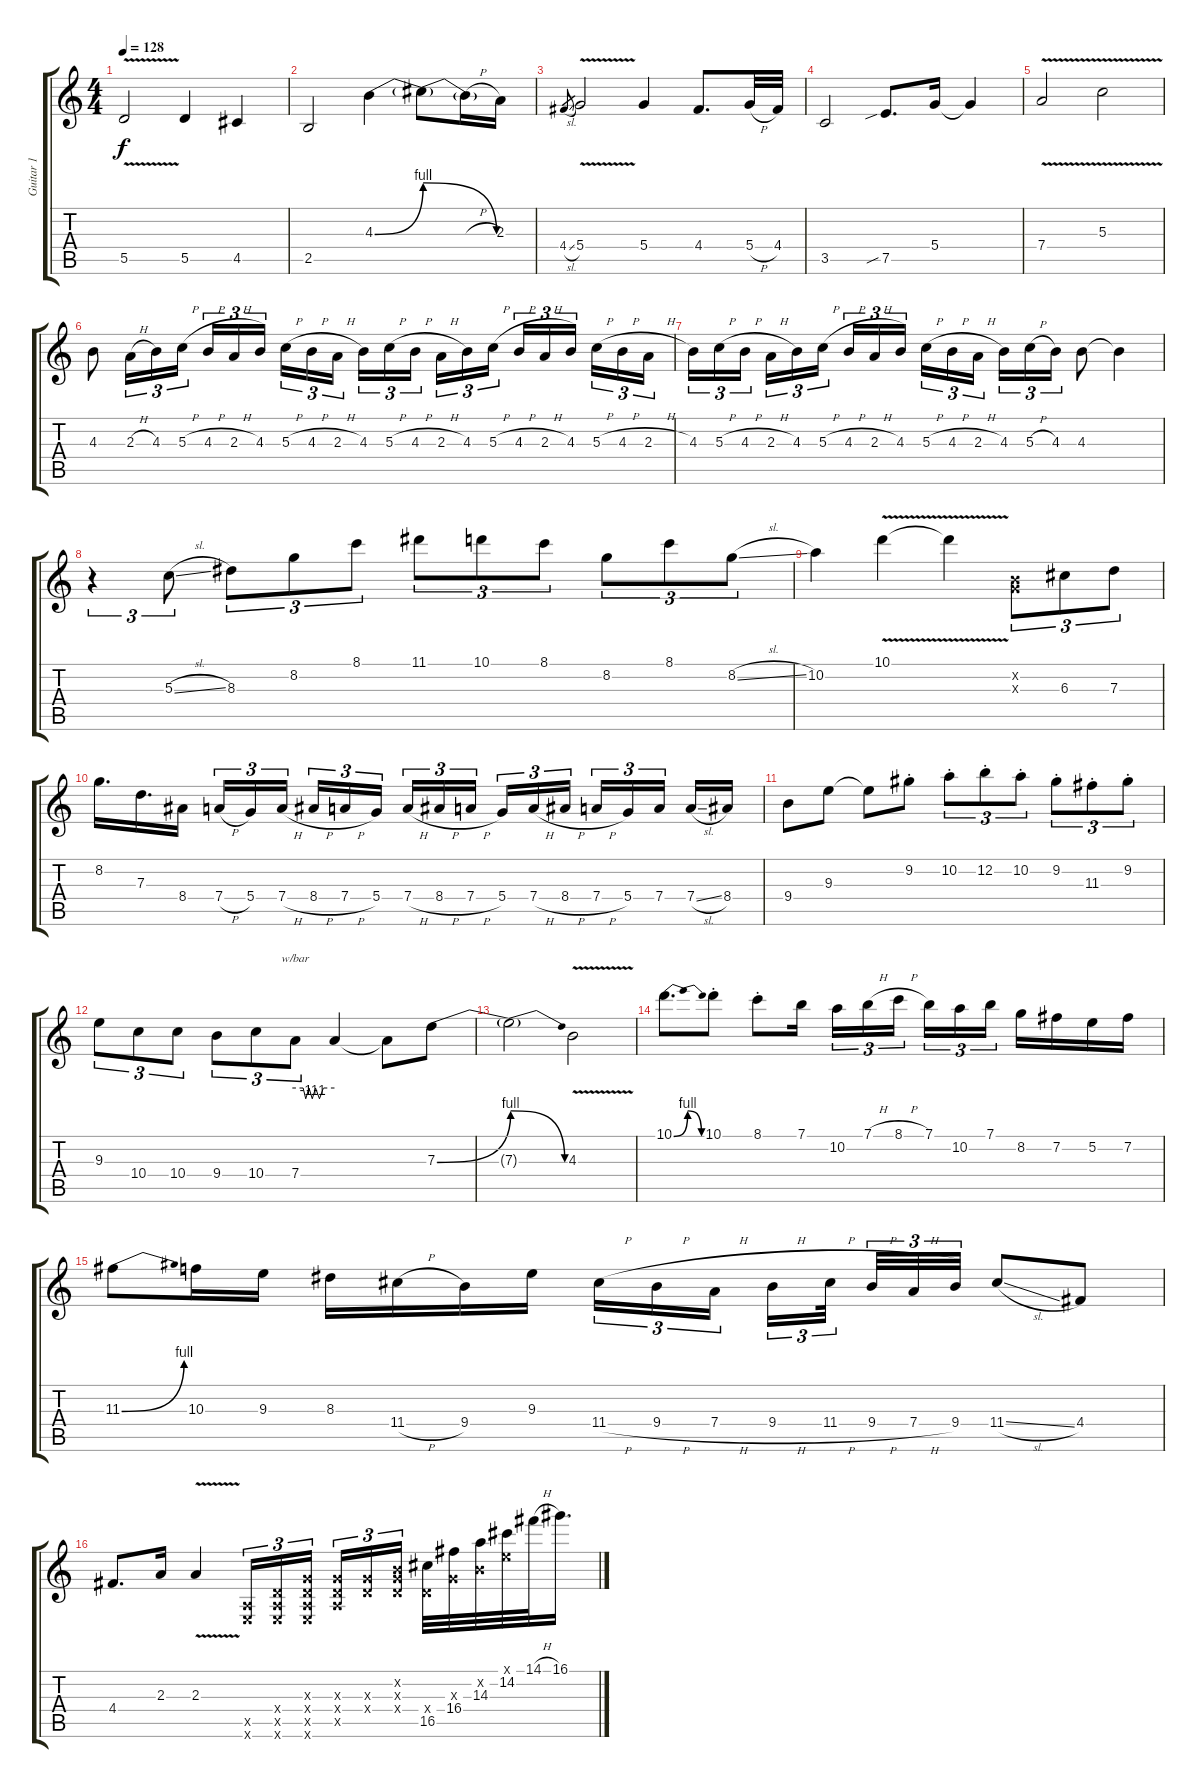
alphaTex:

\track ("Guitar 1" "Guitar 1") {instrument overdrivenguitar}
\staff {score tabs}
\tuning (E4 B3 G3 D3 A2 E2) {hide}
\ts (4 4)
\tempo 128
\clef g2
\ks c
5.5{v}.2{dy f} 5.5.4 4.5.4 |
2.5.2 4.3{be (bend 0 0 60 4)}.4 4.3{be (release 0 4 60 0) t}.8 4.3{h t}.16 2.3.16 |
4.4{sl}.8{gr} 5.4{v}.2 5.4.4 4.4.8{d} 5.4{h}.32 4.4.32 |
3.5.2 7.5{sib}.8{d} 5.4.16 5.4{t}.4 |
7.4{v}.2 5.3{v}.2 |
4.3.8 2.3{h}.16{tu (3 2)} 4.3.16{tu (3 2)} 5.3{h}.16{tu (3 2)} 4.3{h}.16{tu (3 2)} 2.3{h}.16{tu (3 2)} 4.3.16{tu (3 2) beam splitsecondary} 5.3{h}.16{tu (3 2)} 4.3{h}.16{tu (3 2)} 2.3{h}.16{tu (3 2)} 4.3.16{tu (3 2)} 5.3{h}.16{tu (3 2)} 4.3{h}.16{tu (3 2) beam splitsecondary} 2.3{h}.16{tu (3 2)} 4.3.16{tu (3 2)} 5.3{h}.16{tu (3 2)} 4.3{h}.16{tu (3 2)} 2.3{h}.16{tu (3 2)} 4.3.16{tu (3 2) beam splitsecondary} 5.3{h}.16{tu (3 2)} 4.3{h}.16{tu (3 2)} 2.3{h}.16{tu (3 2)} |
4.3.16{tu (3 2)} 5.3{h}.16{tu (3 2)} 4.3{h}.16{tu (3 2) beam splitsecondary} 2.3{h}.16{tu (3 2)} 4.3.16{tu (3 2)} 5.3{h}.16{tu (3 2)} 4.3{h}.16{tu (3 2)} 2.3{h}.16{tu (3 2)} 4.3.16{tu (3 2) beam splitsecondary} 5.3{h}.16{tu (3 2)} 4.3{h}.16{tu (3 2)} 2.3{h}.16{tu (3 2)} 4.3.16{tu (3 2)} 5.3{h}.16{tu (3 2)} 4.3.16{tu (3 2)} 4.3.8 4.3{t}.4 |
r.4{tu (3 2)} 5.3{sl}.8{tu (3 2)} 8.3.8{tu (3 2)} 8.2.8{tu (3 2)} 8.1.8{tu (3 2)} 11.1.8{tu (3 2)} 10.1.8{tu (3 2)} 8.1.8{tu (3 2)} 8.2.8{tu (3 2)} 8.1.8{tu (3 2)} 8.2{sl}.8{tu (3 2)} |
10.2.4 10.1{v}.4 10.1{t}.4 (0.2{x} 0.3{x}).8{tu (3 2)} 6.3.8{tu (3 2)} 7.3.8{tu (3 2)} |
8.2.16{d} 7.3.16{d} 8.4.16 7.4{h}.16{tu (3 2)} 5.4.16{tu (3 2)} 7.4{h}.16{tu (3 2) beam splitsecondary} 8.4{h}.16{tu (3 2)} 7.4{h}.16{tu (3 2)} 5.4.16{tu (3 2)} 7.4{h}.16{tu (3 2)} 8.4{h}.16{tu (3 2)} 7.4{h}.16{tu (3 2) beam splitsecondary} 5.4.16{tu (3 2)} 7.4{h}.16{tu (3 2)} 8.4{h}.16{tu (3 2)} 7.4{h}.16{tu (3 2)} 5.4.16{tu (3 2)} 7.4.16{tu (3 2) beam splitsecondary} 7.4{sl}.16 8.4.16 |
9.4.8 9.3.8 9.3{t}.8 9.2{st}.8 10.2{st}.8{tu (3 2)} 12.2{st}.8{tu (3 2)} 10.2{st}.8{tu (3 2)} 9.2{st}.8{tu (3 2)} 11.3{st}.8{tu (3 2)} 9.2{st}.8{tu (3 2)} |
9.3.8{tu (3 2)} 10.4.8{tu (3 2)} 10.4.8{tu (3 2)} 9.4.8{tu (3 2)} 10.4.8{tu (3 2)} 7.4.8{tu (3 2) tbe (custom default 0 0 12 0 16 -4 21 0 26 -4 31 0 37 -4 43 0 60 0)} 7.4{t}.4 7.4{t}.8 7.3{be (bend 0 0 60 4)}.8 |
7.3{be (release 0 4 60 0) t}.2 4.3{v}.2 |
10.1{be (bendrelease 0 0 15 4 28 4 60 0)}.8{d} 10.1{st}.8 8.1{st}.8 7.1.16 10.2.16{tu (3 2)} 7.1{h}.16{tu (3 2)} 8.1{h}.16{tu (3 2) beam splitsecondary} 7.1.16{tu (3 2)} 10.2.16{tu (3 2)} 7.1.16{tu (3 2)} 8.2.16 7.2.16 5.2.16 7.2.16 |
11.3{be (bend 0 0 60 4)}.8 10.3.16 9.3.16 8.3.16 11.4{h}.16 9.4.16 9.3.16 11.4{h}.16{tu (3 2)} 9.4{h}.16{tu (3 2)} 7.4{h}.16{tu (3 2) beam splitsecondary} 9.4{h}.16{tu (3 2)} 11.4{h}.32{tu (3 2) beam splitsecondary} 9.4{h}.32{tu (3 2)} 7.4{h}.32{tu (3 2)} 9.4.32{tu (3 2)} 11.4{sl}.8 4.4.8 |
4.4.8{d} 2.3.16 2.3{v}.4 (0.5{x} 0.6{x}).16{tu (3 2)} (0.4{x} 0.5{x} 0.6{x}).16{tu (3 2)} (0.3{x} 0.4{x} 0.5{x} 0.6{x}).16{tu (3 2) beam splitsecondary} (0.3{x} 0.4{x} 0.5{x}).16{tu (3 2)} (0.3{x} 0.4{x}).16{tu (3 2)} (0.2{x} 0.3{x} 0.4{x}).16{tu (3 2)} (0.4{x} 16.5).32 (0.3{x} 16.4).32 (0.2{x} 14.3).32 (0.1{x} 14.2).32 14.1{h}.32 16.1.16{d}
